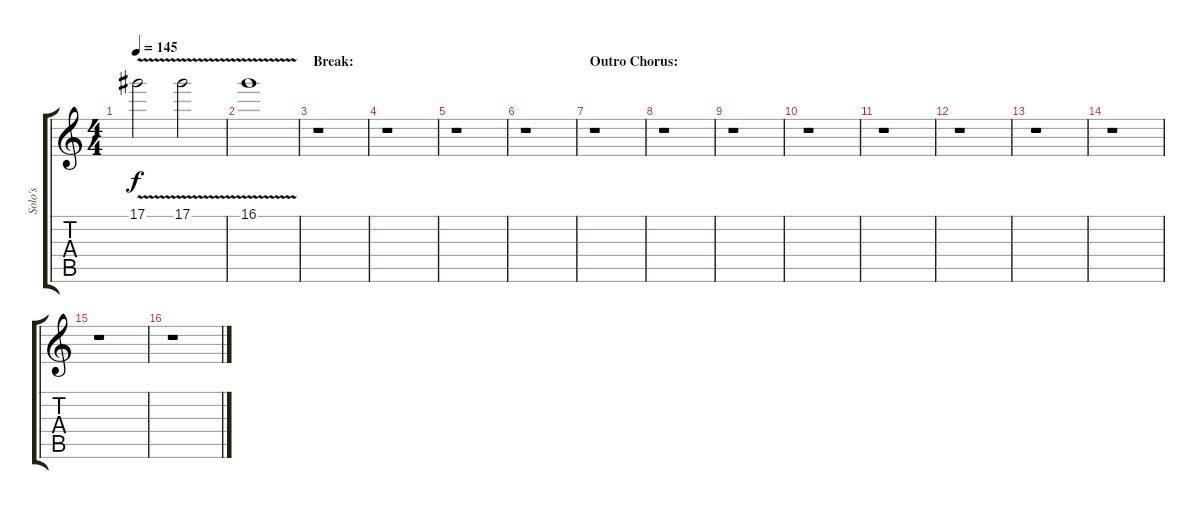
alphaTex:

\track ("Solo's" "Solo's") {instrument distortionguitar}
\staff {score tabs}
\tuning (Eb4 Bb3 Gb3 Db3 Ab2 Eb2) {hide}
\ts (4 4)
\tempo 145
\clef g2
\ks c
17.1{v}.2{dy f} 17.1{v}.2 |
16.1{v}.1 |
\section ("" "Break:")
r.1 |
r.1 |
r.1 |
r.1 |
\section ("" "Outro Chorus:")
r.1 |
r.1 |
r.1 |
r.1 |
r.1 |
r.1 |
r.1 |
r.1 |
r.1 |
r.1
